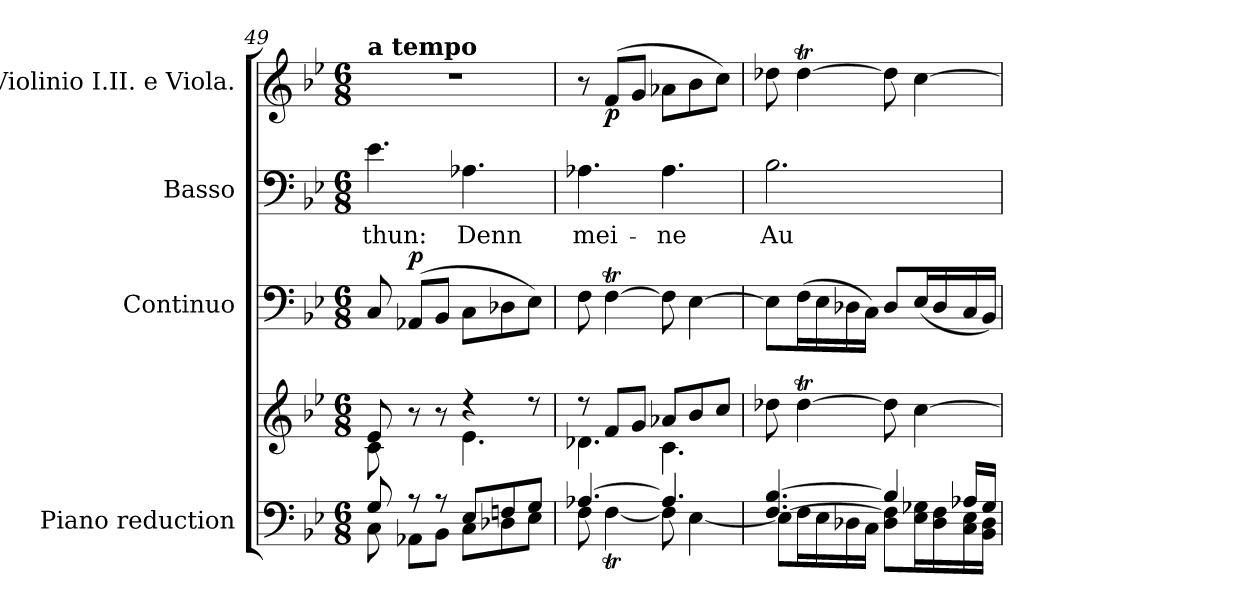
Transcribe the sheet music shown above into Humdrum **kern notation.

**kern	**kern	**kern	**dynam	**kern	**text	**kern	**dynam
*part4	*part4	*part3	*part3	*part2	*part2	*part1	*part1
*staff5	*staff4	*staff3	*staff3	*staff2	*staff2	*staff1	*staff1
*I"Piano reduction	*	*I"Continuo	*	*I"Basso	*	*I"Violinio I.II. e Viola.	*
*I'Pno	*	*	*	*	*	*	*
*clefF4	*clefG2	*clefF4	*	*clefF4	*	*clefG2	*
*k[b-e-]	*k[b-e-]	*k[b-e-]	*	*k[b-e-]	*	*k[b-e-]	*
*M6/8	*M6/8	*M6/8	*	*M6/8	*	*M6/8	*
=49	=49	=49	=49	=49	=49	=49	=49
*^	*^	*	*	*	*	*	*
!	!	!	!	!	!	!	!	!LO:TX:a:B:t=a tempo	!
!	!	!	!	!	!	!	!LO:LY:b	!	!
8G/	8C\	8e-/	8c\	8C/	.	4.e-\	thun:	2.r	.
!	!	!	!	!	!LO:DY:a	!	!	!	!
8r	8AA-X\L	8r	8ryy	(>8AA-X/L	p	.	.	.	.
8r	8BB-\J	8r	8ryy	8BB-/J	.	.	.	.	.
!	!	!	!	!	!	!	!LO:LY:b	!	!
8E-/L	8C\L	4r	4.e-\	8C\L	.	4.A-X\	Denn	.	.
8Fn/	8D-X\	.	.	8D-X\	.	.	.	.	.
8G/J	8E-\J	8r	.	8E-\J)	.	.	.	.	.
=50	=50	=50	=50	=50	=50	=50	=50	=50	=50
!	!	!	!	!	!	!	!LO:LY:b	!	!
[4.A-X/	8F\	8r	4.d-X\	8F\	.	4.A-X\	mei-	8r	.
!	!	!	!	!	!	!	!	!	!LO:DY:b
.	[4FT\	8f/L	.	[4FT\	.	.	.	(>8f/L	p
.	.	8g/J	.	.	.	.	.	8g/J	.
!	!	!	!	!	!	!	!LO:LY:b	!	!
4.A-/]	8F\]	8a-X/L	4.c\	8F\]	.	4.A-\	-ne	8a-X\L	.
.	[4E-\	8b-/	.	[4E-\	.	.	.	8b-\	.
.	.	8cc/J	.	.	.	.	.	8cc\J)	.
*	*	*v	*v	*	*	*	*	*	*
=51	=51	=51	=51	=51	=51	=51	=51	=51
!	!	!	!	!	!	!LO:LY:b	!	!
[4.F/ [4.B-/	8E-\L]	8dd-X\	8E-\L]	.	2.B-\	Au-	8dd-X\	.
.	16F\L	[4dd-T\	(>16F\L	.	.	.	[4dd-T\	.
.	16E-\	.	16E-\	.	.	.	.	.
.	16D-X\	.	16D-X\	.	.	.	.	.
.	16C\JJ	.	16C\JJ)	.	.	.	.	.
4B-/]	8D-\ 8F\]L	8dd-\]	8D-/L	.	.	.	8dd-\]	.
.	16E-\ 16G-X\L	[4cc\	(<16E-/L	.	.	.	[4cc\	.
.	16D-\ 16F\	.	16D-/	.	.	.	.	.
16A-X/LL	16C\ 16E-\	.	16C/	.	.	.	.	.
16G-/JJ	16BB-\ 16D-\JJ	.	16BB-/JJ)	.	.	.	.	.
*v	*v	*	*	*	*	*	*	*
=	=	=	=	=	=	=	=
*-	*-	*-	*-	*-	*-	*-	*-
